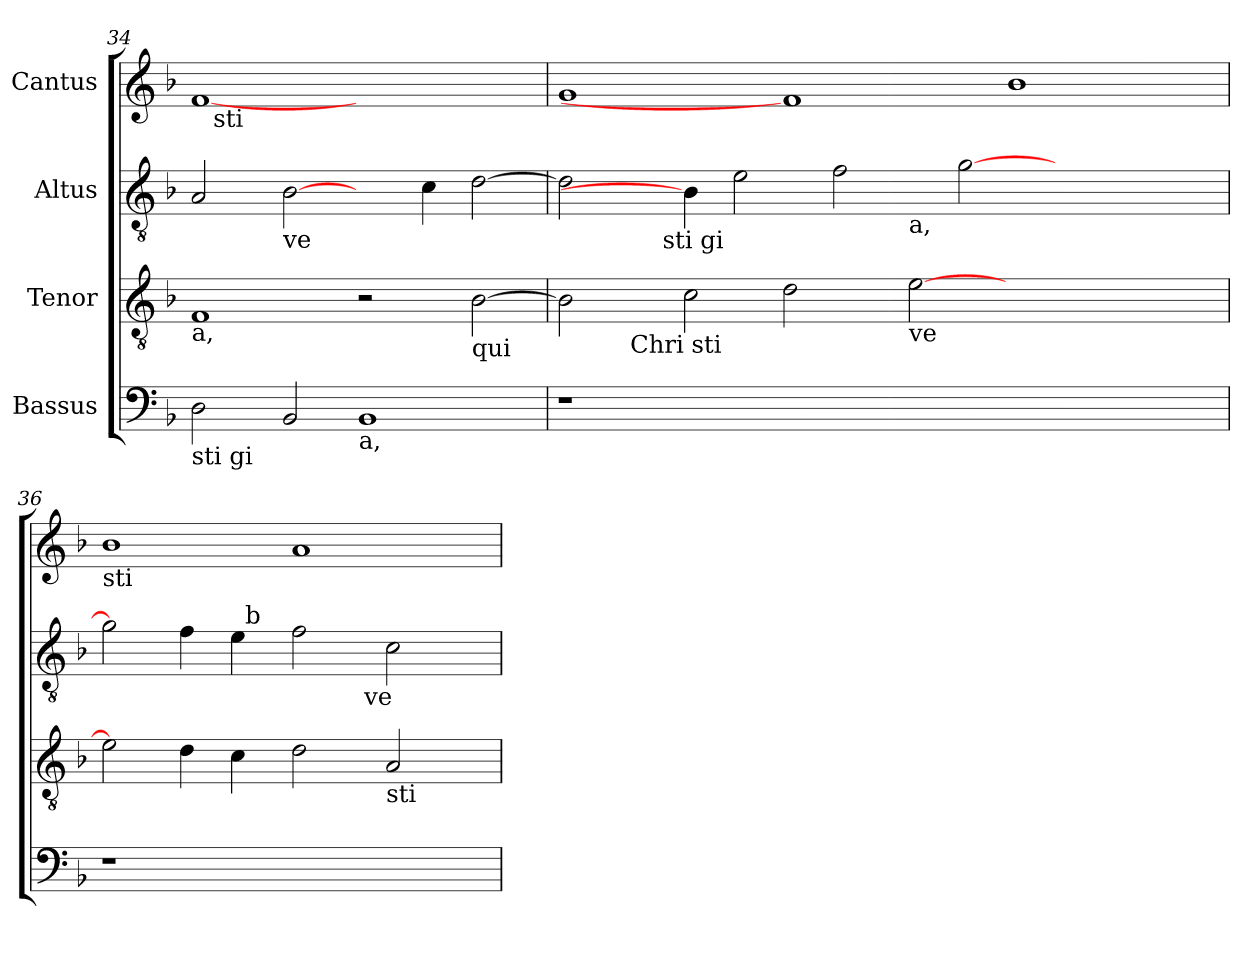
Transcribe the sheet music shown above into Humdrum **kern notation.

**kern	**kern	**kern	**kern
*part4	*part3	*part2	*part1
*staff4	*staff3	*staff2	*staff1
*I"Bassus	*I"Tenor	*I"Altus	*I"Cantus
*clefF4	*clefGv2	*clefGv2	*clefG2
*ITrd7c12	*	*	*
*k[b-]	*k[b-]	*k[b-]	*k[b-]
*F:	*F:	*F:	*F:
=34	=34	=34	=34
!	!LO:TX:b:t=a,	!	!
!LO:TX:b:t=sti gi	!	!	!
*	*	*	*^
2DD\	1F	2A/	[1f	16ryy
!	!	!	!	!LO:TX:b:t=sti
.	.	.	.	1ryy
!	!	!LO:TX:b:t=ve	!	!
2BBB-/	.	[2B-\	.	.
!LO:TX:b:t=a,	!	!	!	!
1BBB-	2r	4ryy	1ryy	.
.	.	.	.	2...ryy
.	.	4c\	.	.
!	!LO:TX:b:t=qui	!	!	!
.	[>2B-\	[>2d\	.	.
=35	=35	=35	=35	=35
!	!	!	!LO:TX:b:t=ve	!
*	*^	*^	*	*
*	*	*	*	*^	*v	*v
1r	2B-\]	4ryy	2d\]	4..ryy	1.ryy	1g
.	.	16ryy	.	.	.	.
!	!	!LO:TX:b:t=Chri sti	!	!	!	!
.	.	1ryy	.	.	.	.
!	!	!	!	!LO:TX:b:t=sti gi	!	!
.	.	.	.	1ryy	.	.
.	2c\	.	4B-\]	.	.	.
.	.	.	2e\	.	.	.
0ryy	2d\	.	.	.	.	1f]
.	.	.	2f\	.	.	.
.	.	1ryy	.	.	.	.
.	.	.	.	1ryy	.	.
!	!	!	!	!	!LO:TX:b:t=a,	!
!	!LO:TX:b:t=ve	!	!	!	!	!
.	[>2e\	.	.	.	1.ryy	.
.	.	.	[>2g\	.	.	.
.	1ryy	.	.	.	.	1b-
.	.	.	2.ryy	.	.	.
.	.	2ryy	.	.	.	.
.	.	.	.	2ryy	.	.
.	.	8.ryy	.	.	.	.
.	.	.	.	16ryy	.	.
=36	=36	=36	=36	=36	=36	=36
!	!	!	!	!	!	!LO:TX:b:t=sti
*	*v	*v	*	*	*	*
1r	2e\]	2g\]	2ryy	1ryy	1b-
.	4d\	4f\	4ryy	.	.
.	4c\	4e\	32ryy	.	.
!	!	!	!LO:TX:a:t=b	!	!
.	.	.	1ryy	.	.
1ryy	2d\	2f\	.	4..ryy	1a
!	!	!	!	!LO:TX:b:t=ve	!
.	.	.	.	2ryy	.
!	!LO:TX:b:t=sti	!	!	!	!
.	2A/	2c\	.	.	.
.	.	.	8..ryy	.	.
.	.	.	.	16ryy	.
*	*	*v	*v	*v	*
=	=	=	=
*-	*-	*-	*-
